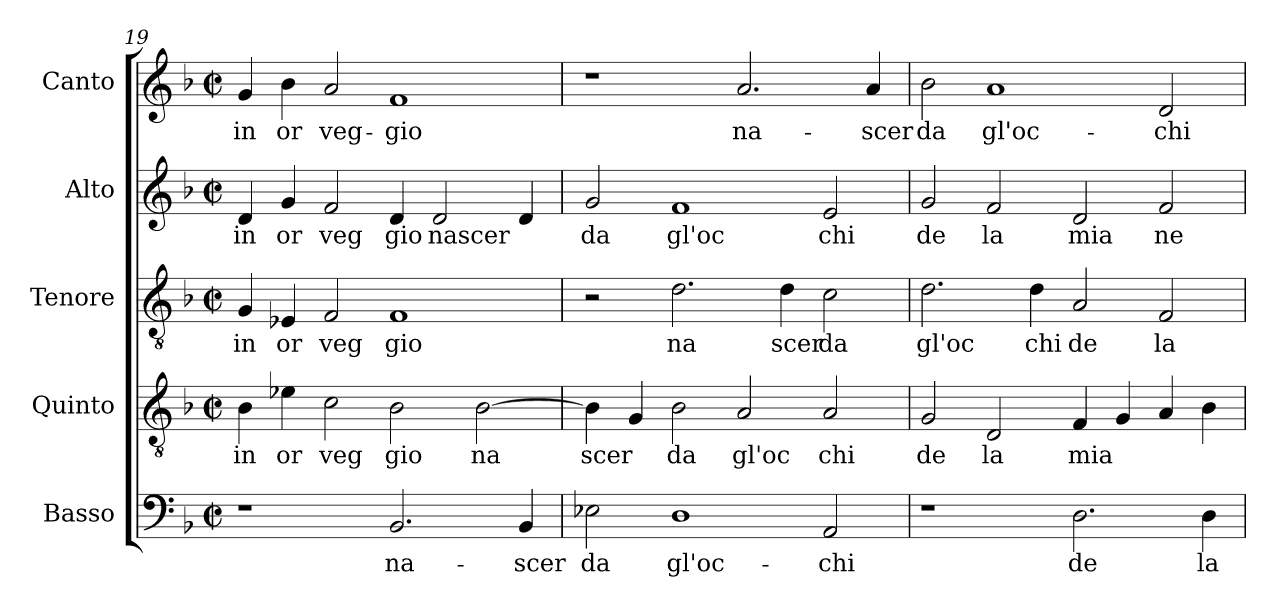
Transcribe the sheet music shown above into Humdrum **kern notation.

**kern	**text	**kern	**text	**kern	**text	**kern	**text	**kern	**text
*part5	*part5	*part4	*part4	*part3	*part3	*part2	*part2	*part1	*part1
*staff5	*staff5	*staff4	*staff4	*staff3	*staff3	*staff2	*staff2	*staff1	*staff1
*I"Basso	*	*I"Quinto	*	*I"Tenore	*	*I"Alto	*	*I"Canto	*
*clefF4	*	*clefGv2	*	*clefGv2	*	*clefG2	*	*clefG2	*
*k[b-]	*	*k[b-]	*	*k[b-]	*	*k[b-]	*	*k[b-]	*
*F:	*	*F:	*	*F:	*	*F:	*	*F:	*
*M2/2	*	*M2/2	*	*M2/2	*	*M2/2	*	*M2/2	*
*met(c|)	*	*met(c|)	*	*met(c|)	*	*met(c|)	*	*met(c|)	*
=19	=19	=19	=19	=19	=19	=19	=19	=19	=19
!	!	!	!LO:LY:b:cj	!	!LO:LY:b:cj	!	!LO:LY:b:cj	!	!LO:LY:b:cj
1r	.	4B-\	in	4G/	in	4d/	in	4g/	in
!	!	!	!LO:LY:b:cj	!	!LO:LY:b:cj	!	!LO:LY:b:cj	!	!LO:LY:b:cj
.	.	4e-X\	or	4E-X/	or	4g/	or	4b-\	or
!	!	!	!LO:LY:b:cj	!	!LO:LY:b:cj	!	!LO:LY:b:cj	!	!LO:LY:b:cj
.	.	2c\	veg	2F/	veg	2f/	veg	2a/	veg-
!	!LO:LY:b:cj	!	!LO:LY:b:cj	!	!LO:LY:b:cj	!	!LO:LY:b:cj	!	!LO:LY:b:cj
2.BB-/	na-	2B-\	gio	1F	gio	4d/	gio	1f	-gio
!	!	!	!	!	!	!	!LO:LY:b	!	!
.	.	.	.	.	.	2d/	nascer	.	.
!	!	!	!LO:LY:b:cj	!	!	!	!	!	!
.	.	[>2B-\	na	.	.	.	.	.	.
!	!LO:LY:b:cj	!	!	!	!	!	!	!	!
4BB-/	-scer	.	.	.	.	4d/	.	.	.
=20	=20	=20	=20	=20	=20	=20	=20	=20	=20
!	!LO:LY:b:cj	!	!LO:LY:b	!	!	!	!LO:LY:b:cj	!	!
2E-X\	da	4B-\]	scer	2r	.	2g/	da	1r	.
.	.	4G/	.	.	.	.	.	.	.
!	!LO:LY:b:cj	!	!LO:LY:b:cj	!	!LO:LY:b:cj	!	!LO:LY:b:cj	!	!
1D	gl'oc-	2B-\	da	2.d\	na	1f	gl'oc	.	.
!	!	!	!LO:LY:b:cj	!	!	!	!	!	!LO:LY:b:cj
.	.	2A/	gl'oc	.	.	.	.	2.a/	na-
!	!	!	!	!	!LO:LY:b:cj	!	!	!	!
.	.	.	.	4d\	scer	.	.	.	.
!	!LO:LY:b:cj	!	!LO:LY:b:cj	!	!LO:LY:b:cj	!	!LO:LY:b:cj	!	!
2AA/	-chi	2A/	chi	2c\	da	2e/	chi	.	.
!	!	!	!	!	!	!	!	!	!LO:LY:b:cj
.	.	.	.	.	.	.	.	4a/	-scer
=21	=21	=21	=21	=21	=21	=21	=21	=21	=21
!	!	!	!LO:LY:b:cj	!	!LO:LY:b:cj	!	!LO:LY:b:cj	!	!LO:LY:b:cj
1r	.	2G/	de	2.d\	gl'oc	2g/	de	2b-\	da
!	!	!	!LO:LY:b:cj	!	!	!	!LO:LY:b:cj	!	!LO:LY:b:cj
.	.	2D/	la	.	.	2f/	la	1a	gl'oc-
!	!	!	!	!	!LO:LY:b:cj	!	!	!	!
.	.	.	.	4d\	chi	.	.	.	.
!	!LO:LY:b:cj	!	!LO:LY:b	!	!LO:LY:b:cj	!	!LO:LY:b:cj	!	!
2.D\	de	4F/	mia	2A/	de	2d/	mia	.	.
.	.	4G/	.	.	.	.	.	.	.
!	!	!	!	!	!LO:LY:b:cj	!	!LO:LY:b:cj	!	!LO:LY:b:cj
.	.	4A/	.	2F/	la	2f/	ne	2d/	-chi
!	!LO:LY:b:cj	!	!	!	!	!	!	!	!
4D\	la	4B-\	.	.	.	.	.	.	.
=	=	=	=	=	=	=	=	=	=
*-	*-	*-	*-	*-	*-	*-	*-	*-	*-
